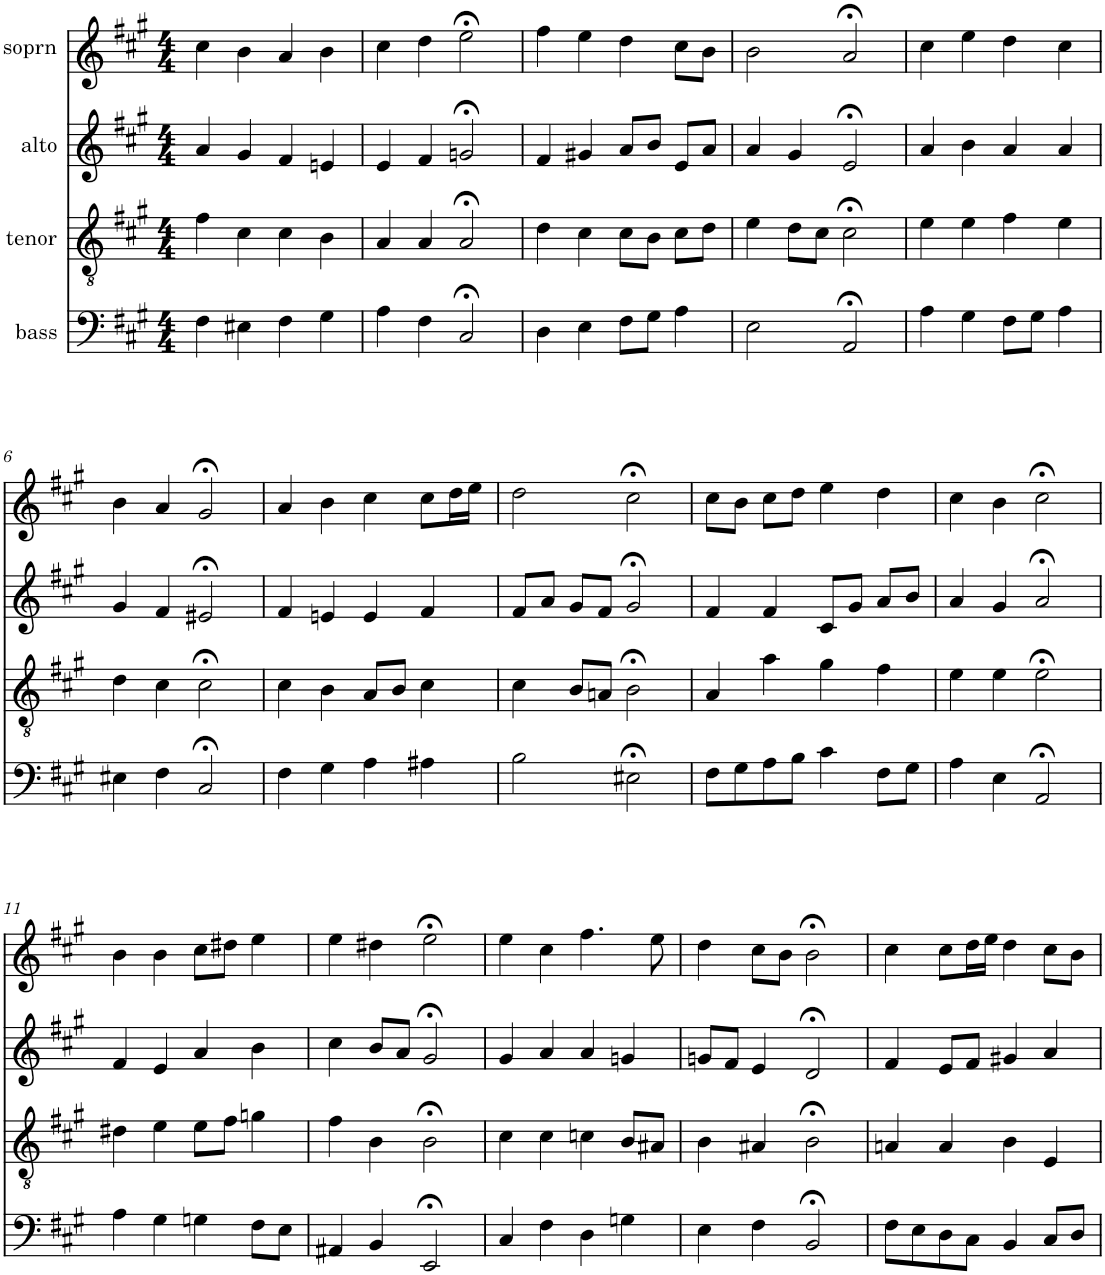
**kern	**kern	**kern	**kern
*part4	*part3	*part2	*part1
*staff4	*staff3	*staff2	*staff1
*I"bass	*I"tenor	*I"alto	*I"soprn
*clefF4	*clefGv2	*clefG2	*clefG2
*k[f#c#g#]	*k[f#c#g#]	*k[f#c#g#]	*k[f#c#g#]
*A:	*A:	*A:	*A:
*M4/4	*M4/4	*M4/4	*M4/4
=1	=1	=1	=1
4F#\	4f#\	4a/	4cc#\
4E#X\	4c#\	4g#/	4b\
4F#\	4c#\	4f#/	4a/
4G#\	4B\	4en/	4b\
=2	=2	=2	=2
4A\	4A/	4e/	4cc#\
4F#\	4A/	4f#/	4dd\
2C#;</	2A;</	2gn;</	2ee;<\
=3	=3	=3	=3
4D\	4d\	4f#/	4ff#\
4E\	4c#\	4g#X/	4ee\
8F#\L	8c#\L	8a/L	4dd\
8G#\J	8B\J	8b/J	.
4A\	8c#\L	8e/L	8cc#\L
.	8d\J	8a/J	8b\J
=4	=4	=4	=4
2E\	4e\	4a/	2b\
.	8d\L	4g#/	.
.	8c#\J	.	.
2AA;</	2c#;<\	2e;</	2a;</
=5	=5	=5	=5
4A\	4e\	4a/	4cc#\
4G#\	4e\	4b\	4ee\
8F#\L	4f#\	4a/	4dd\
8G#\J	.	.	.
4A\	4e\	4a/	4cc#\
!!LO:LB:g=z
=6	=6	=6	=6
4E#X\	4d\	4g#/	4b\
4F#\	4c#\	4f#/	4a/
2C#;</	2c#;<\	2e#X;</	2g#;</
=7	=7	=7	=7
4F#\	4c#\	4f#/	4a/
4G#\	4B\	4en/	4b\
4A\	8A/L	4e/	4cc#\
.	8B/J	.	.
4A#X\	4c#\	4f#/	8cc#\L
.	.	.	16dd\L
.	.	.	16ee\JJ
=8	=8	=8	=8
2B\	4c#\	8f#/L	2dd\
.	.	8a/J	.
.	8B/L	8g#/L	.
.	8An/J	8f#/J	.
2E#X;<\	2B;<\	2g#;</	2cc#;<\
=9	=9	=9	=9
8F#\L	4A/	4f#/	8cc#\L
8G#\	.	.	8b\J
8A\	4a\	4f#/	8cc#\L
8B\J	.	.	8dd\J
4c#\	4g#\	8c#/L	4ee\
.	.	8g#/J	.
8F#\L	4f#\	8a/L	4dd\
8G#\J	.	8b/J	.
=10	=10	=10	=10
4A\	4e\	4a/	4cc#\
4E\	4e\	4g#/	4b\
2AA;</	2e;<\	2a;</	2cc#;<\
!!LO:LB:g=z
=11	=11	=11	=11
4A\	4d#X\	4f#/	4b\
4G#\	4e\	4e/	4b\
4Gn\	8e\L	4a/	8cc#\L
.	8f#\J	.	8dd#X\J
8F#\L	4gn\	4b\	4ee\
8E\J	.	.	.
=12	=12	=12	=12
4AA#X/	4f#\	4cc#\	4ee\
4BB/	4B\	8b/L	4dd#X\
.	.	8a/J	.
2EE;</	2B;<\	2g#;</	2ee;<\
=13	=13	=13	=13
4C#/	4c#\	4g#/	4ee\
4F#\	4c#\	4a/	4cc#\
4D\	4cn\	4a/	4.ff#\
4Gn\	8B/L	4gn/	.
.	8A#X/J	.	8ee\
=14	=14	=14	=14
4E\	4B\	8gn/L	4dd\
.	.	8f#/J	.
4F#\	4A#X/	4e/	8cc#\L
.	.	.	8b\J
2BB;</	2B;<\	2d;</	2b;<\
=15	=15	=15	=15
8F#\L	4An/	4f#/	4cc#\
8E\	.	.	.
8D\	4A/	8e/L	8cc#\L
8C#\J	.	8f#/J	16dd\L
.	.	.	16ee\JJ
4BB/	4B\	4g#X/	4dd\
8C#/L	4E/	4a/	8cc#\L
8D/J	.	.	8b\J
=	=	=	=
*-	*-	*-	*-
